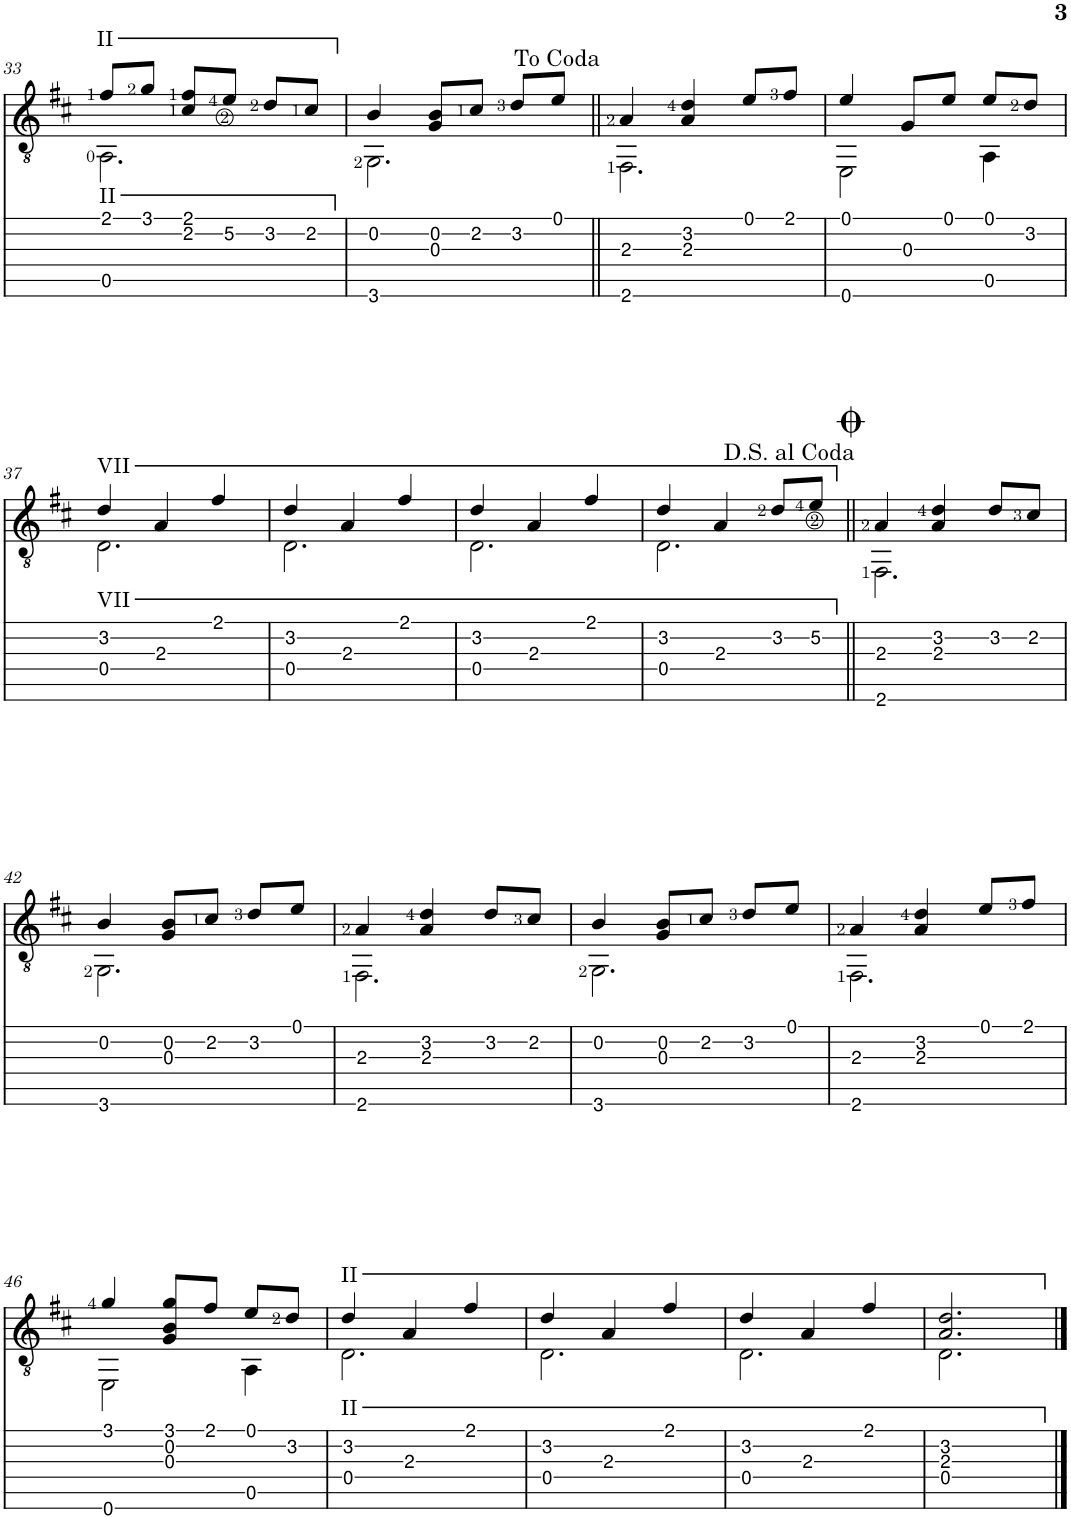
**kern	**kern
*part1	*part1
*staff2	*staff1
*I"古典吉他	*
!!LO:PB:g=z
*	*clefGv2
*k[f#c#]	*k[f#c#]
*M3/4	*M3/4
=33	=33
*^	*^
!	!	!LO:TX:a:t=II	!
!LO:TX:a:t=II	!	!	!
8f#L	2.AA	8f#/L	2.AA\
8gJ	.	8g/J	.
8c#\ 8f#\L	.	8c#/ 8f#/L	.
8eJ	.	8e/J	.
8dL	.	8d/L	.
8c#J	.	8c#/J	.
=34	=34	=34	=34
4B	2.GG	4B/	2.GG\
8G\ 8B\L	.	8G/ 8B/L	.
8c#J	.	8c#/J	.
8dL	.	8d/L	.
8eJ	.	8e/J	.
=35||	=35||	=35||	=35||
4A	2.FF#	4A/	2.FF#\
4A 4d	.	4A/ 4d/	.
8eL	.	8e/L	.
8f#J	.	8f#/J	.
=36	=36	=36	=36
4e	2EE	4e/	2EE\
8GL	.	8G/L	.
8eJ	.	8e/J	.
8eL	4AA	8e/L	4AA\
8dJ	.	8d/J	.
!!LO:LB:g=z	!!
=37	=37	=37	=37
!	!	!LO:TX:a:t=VII	!
!LO:TX:a:t=VII	!	!	!
4d	2.D	4d/	2.D\
4A	.	4A/	.
4f#	.	4f#/	.
=38	=38	=38	=38
4d	2.D	4d/	2.D\
4A	.	4A/	.
4f#	.	4f#/	.
=39	=39	=39	=39
4d	2.D	4d/	2.D\
4A	.	4A/	.
4f#	.	4f#/	.
=40	=40	=40	=40
4d	2.D	4d/	2.D\
4A	.	4A/	.
8dL	.	8d/L	.
8eJ	.	8e/J	.
=41||	=41||	=41||	=41||
4A	2.FF#	4A/	2.FF#\
4A 4d	.	4A/ 4d/	.
8dL	.	8d/L	.
8c#J	.	8c#/J	.
!!LO:LB:g=z	!!
=42	=42	=42	=42
4B	2.GG	4B/	2.GG\
8G\ 8B\L	.	8G/ 8B/L	.
8c#J	.	8c#/J	.
8dL	.	8d/L	.
8eJ	.	8e/J	.
=43	=43	=43	=43
4A	2.FF#	4A/	2.FF#\
4A 4d	.	4A/ 4d/	.
8dL	.	8d/L	.
8c#J	.	8c#/J	.
=44	=44	=44	=44
4B	2.GG	4B/	2.GG\
8G\ 8B\L	.	8G/ 8B/L	.
8c#J	.	8c#/J	.
8dL	.	8d/L	.
8eJ	.	8e/J	.
=45	=45	=45	=45
4A	2.FF#	4A/	2.FF#\
4A 4d	.	4A/ 4d/	.
8eL	.	8e/L	.
8f#J	.	8f#/J	.
!!LO:LB:g=z	!!
=46	=46	=46	=46
4g	2EE	4g/	2EE\
8G\ 8B\ 8g\L	.	8G/ 8B/ 8g/L	.
8f#J	.	8f#/J	.
8eL	4AA	8e/L	4AA\
8dJ	.	8d/J	.
=47	=47	=47	=47
!	!	!LO:TX:a:t=II	!
!LO:TX:a:t=II	!	!	!
4d	2.D	4d/	2.D\
4A	.	4A/	.
4f#	.	4f#/	.
=48	=48	=48	=48
4d	2.D	4d/	2.D\
4A	.	4A/	.
4f#	.	4f#/	.
=49	=49	=49	=49
4d	2.D	4d/	2.D\
4A	.	4A/	.
4f#	.	4f#/	.
=50	=50	=50	=50
2.A 2.d	2.D	2.A/ 2.d/	2.D\
*v	*v	*	*
*	*v	*v
==	==
*-	*-
